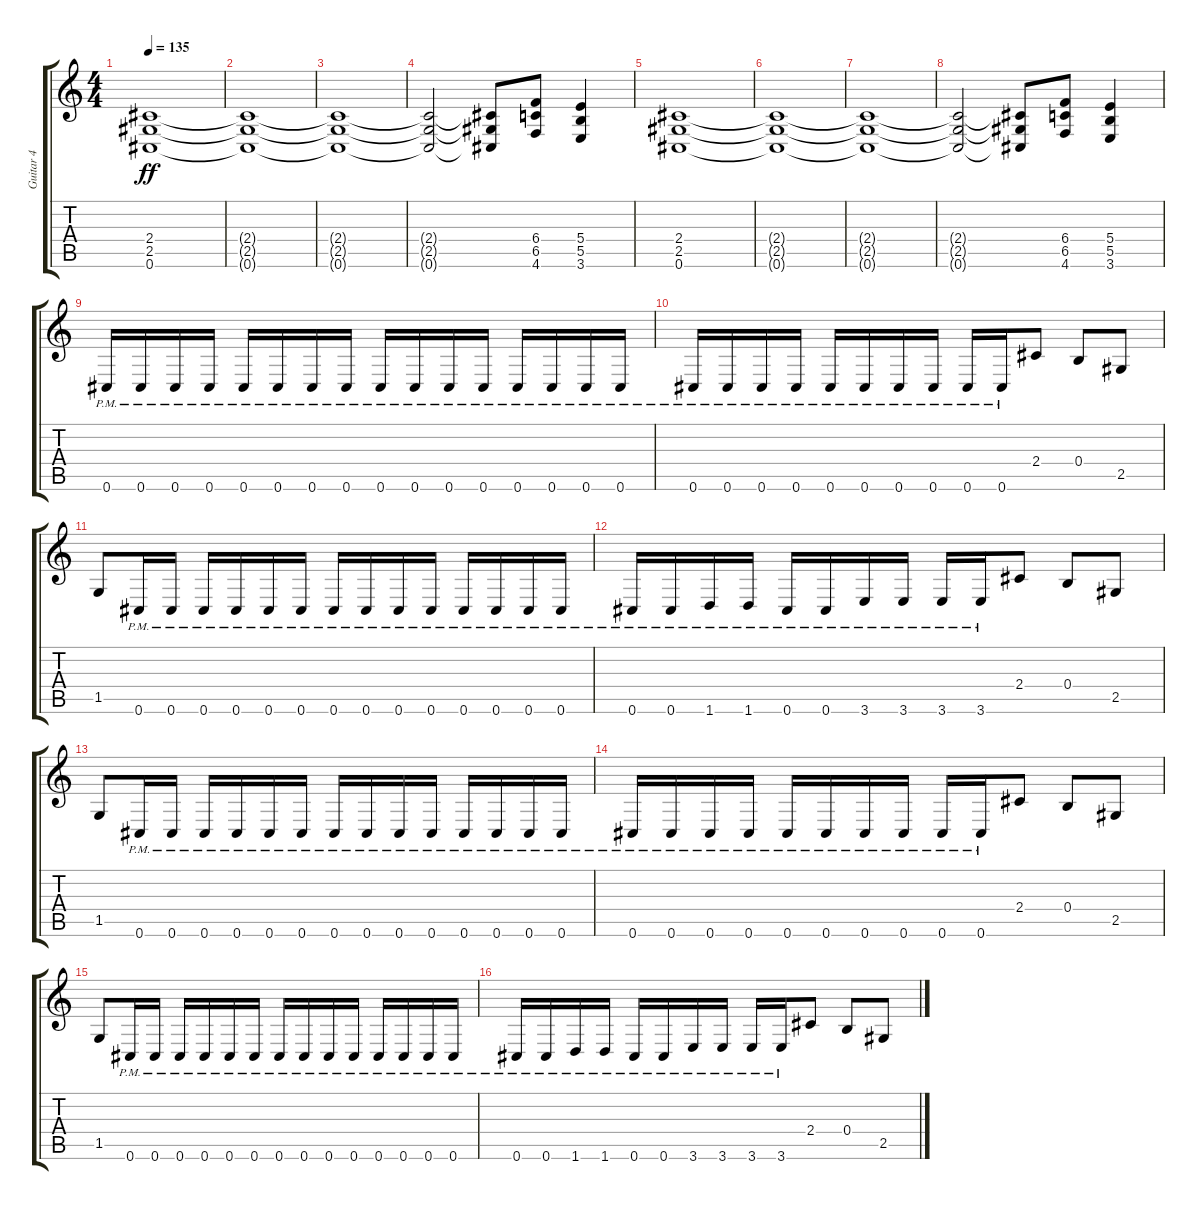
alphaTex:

\track ("Guitar 4" "Guitar 4") {instrument distortionguitar}
\staff {score tabs}
\tuning (Db4 Ab3 E3 B2 Gb2 Db2) {hide}
\ts (4 4)
\tempo 135
\clef g2
\ks c
(2.4 2.5 0.6).1{dy ff} |
(2.4{t} 2.5{t} 0.6{t}).1 |
(2.4{t} 2.5{t} 0.6{t}).1 |
(2.4{t} 2.5{t} 0.6{t}).2 (2.4{t} 2.5{t} 0.6{t}).8 (6.4 6.5 4.6).8 (5.4 5.5 3.6).4 |
(2.4 2.5 0.6).1 |
(2.4{t} 2.5{t} 0.6{t}).1 |
(2.4{t} 2.5{t} 0.6{t}).1 |
(2.4{t} 2.5{t} 0.6{t}).2 (2.4{t} 2.5{t} 0.6{t}).8 (6.4 6.5 4.6).8 (5.4 5.5 3.6).4 |
0.6{pm}.16 0.6{pm}.16 0.6{pm}.16 0.6{pm}.16 0.6{pm}.16 0.6{pm}.16 0.6{pm}.16 0.6{pm}.16 0.6{pm}.16 0.6{pm}.16 0.6{pm}.16 0.6{pm}.16 0.6{pm}.16 0.6{pm}.16 0.6{pm}.16 0.6{pm}.16 |
0.6{pm}.16 0.6{pm}.16 0.6{pm}.16 0.6{pm}.16 0.6{pm}.16 0.6{pm}.16 0.6{pm}.16 0.6{pm}.16 0.6{pm}.16 0.6{pm}.16 2.4.8 0.4.8 2.5.8 |
1.5.8 0.6{pm}.16 0.6{pm}.16 0.6{pm}.16 0.6{pm}.16 0.6{pm}.16 0.6{pm}.16 0.6{pm}.16 0.6{pm}.16 0.6{pm}.16 0.6{pm}.16 0.6{pm}.16 0.6{pm}.16 0.6{pm}.16 0.6{pm}.16 |
0.6{pm}.16 0.6{pm}.16 1.6{pm}.16 1.6{pm}.16 0.6{pm}.16 0.6{pm}.16 3.6{pm}.16 3.6{pm}.16 3.6{pm}.16 3.6{pm}.16 2.4.8 0.4.8 2.5.8 |
1.5.8 0.6{pm}.16 0.6{pm}.16 0.6{pm}.16 0.6{pm}.16 0.6{pm}.16 0.6{pm}.16 0.6{pm}.16 0.6{pm}.16 0.6{pm}.16 0.6{pm}.16 0.6{pm}.16 0.6{pm}.16 0.6{pm}.16 0.6{pm}.16 |
0.6{pm}.16 0.6{pm}.16 0.6{pm}.16 0.6{pm}.16 0.6{pm}.16 0.6{pm}.16 0.6{pm}.16 0.6{pm}.16 0.6{pm}.16 0.6{pm}.16 2.4.8 0.4.8 2.5.8 |
1.5.8 0.6{pm}.16 0.6{pm}.16 0.6{pm}.16 0.6{pm}.16 0.6{pm}.16 0.6{pm}.16 0.6{pm}.16 0.6{pm}.16 0.6{pm}.16 0.6{pm}.16 0.6{pm}.16 0.6{pm}.16 0.6{pm}.16 0.6{pm}.16 |
0.6{pm}.16 0.6{pm}.16 1.6{pm}.16 1.6{pm}.16 0.6{pm}.16 0.6{pm}.16 3.6{pm}.16 3.6{pm}.16 3.6{pm}.16 3.6{pm}.16 2.4.8 0.4.8 2.5.8
